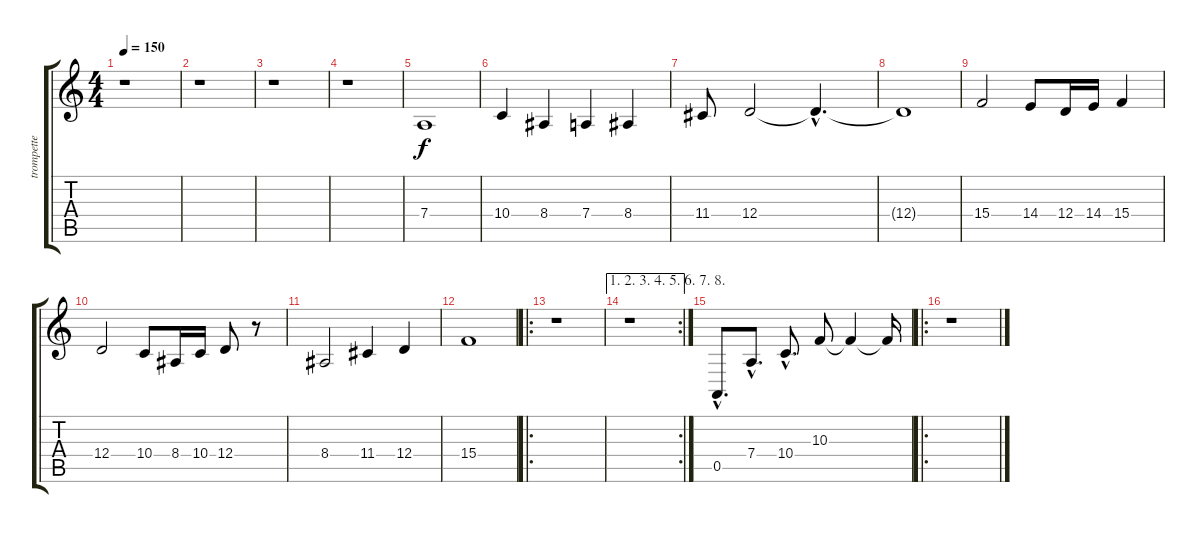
\track ("trompette" "trompette") {instrument trumpet}
\staff {score tabs}
\tuning (E4 B3 G3 D3 A2 E2) {hide}
\ts (4 4)
\tempo 150
\clef g2
\ks c
r.1{dy f instrument trumpet} |
r.1 |
r.1 |
r.1 |
7.4.1 |
10.4.4 8.4.4 7.4.4 8.4.4 |
11.4.8 12.4.2 12.4{hac t}.4{d} |
12.4{t}.1 |
15.4.2 14.4.8 12.4.16 14.4.16 15.4.4 |
12.4.2 10.4.8 8.4.16 10.4.16 12.4.8 r.8 |
8.4.2 11.4.4 12.4.4 |
15.4.1 |
\ro
r.1 |
\ae (1 2 3 4 5 6 7 8)
\rc 2
r.1 |
0.5{hac}.8{d} 7.4{hac}.8{d} 10.4{hac}.8{d} 10.3.8 10.3{t}.4 10.3{t}.16 |
\ro
r.1
